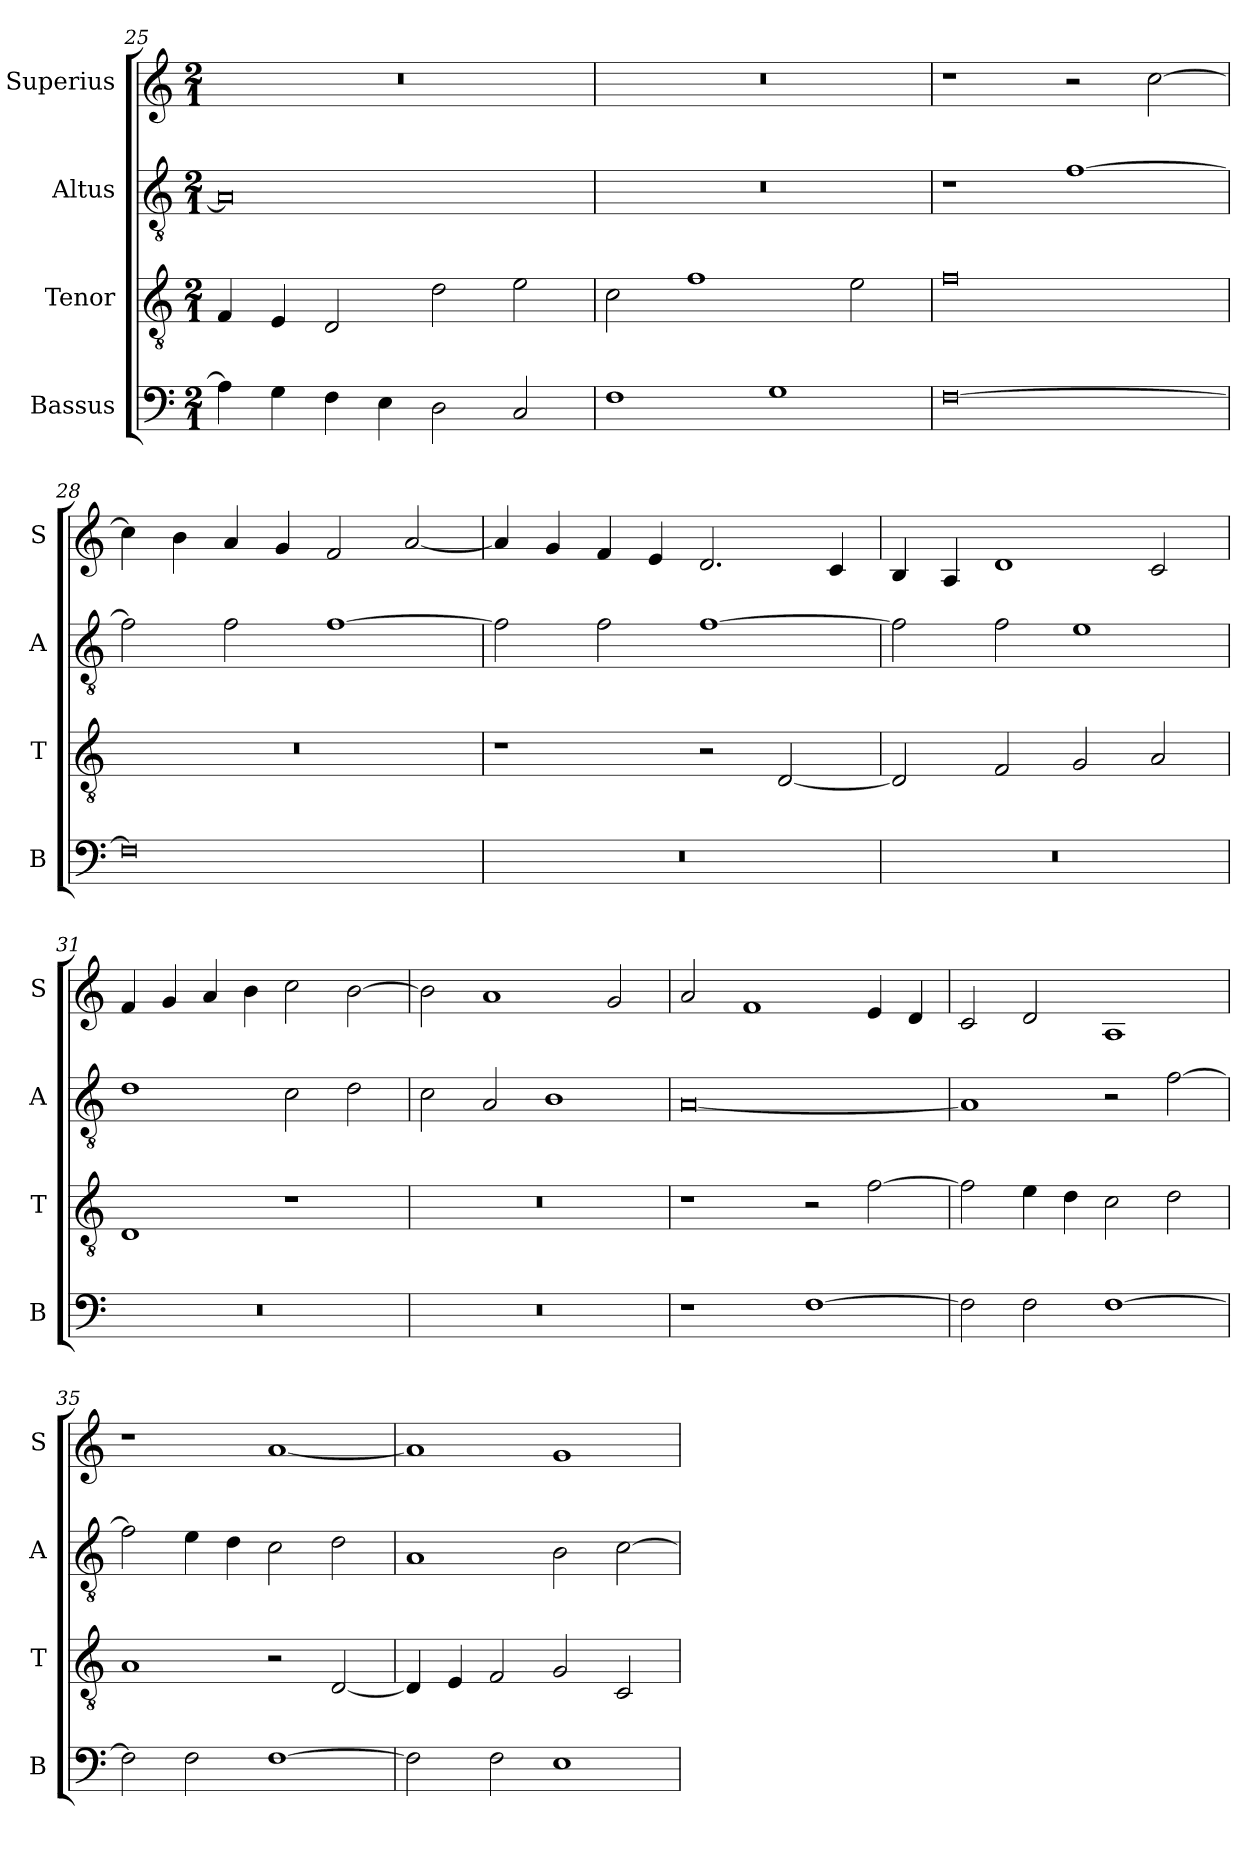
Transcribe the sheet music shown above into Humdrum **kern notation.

**kern	**kern	**kern	**kern
*part4	*part3	*part2	*part1
*staff4	*staff3	*staff2	*staff1
*I"Bassus	*I"Tenor	*I"Altus	*I"Superius
*I'B	*I'T	*I'A	*I'S
*clefF4	*clefGv2	*clefGv2	*clefG2
*k[]	*k[]	*k[]	*k[]
*M2/1	*M2/1	*M2/1	*M2/1
=25	=25	=25	=25
4A\]	4F/	0A]	0r
4G\	4E/	.	.
4F\	2D/	.	.
4E\	.	.	.
2D\	2d\	.	.
2C/	2e\	.	.
=26	=26	=26	=26
1F	2c\	0r	0r
.	1f	.	.
1G	.	.	.
.	2e\	.	.
=27	=27	=27	=27
[0F	0f	1r	1r
.	.	[1f	2r
.	.	.	[2cc\
=28	=28	=28	=28
0F]	0r	2f\]	4cc\]
.	.	.	4b\
.	.	2f\	4a/
.	.	.	4g/
.	.	[1f	2f/
.	.	.	[2a/
=29	=29	=29	=29
0r	1r	2f\]	4a/]
.	.	.	4g/
.	.	2f\	4f/
.	.	.	4e/
.	2r	[1f	2.d/
.	[2D/	.	.
.	.	.	4c/
=30	=30	=30	=30
0r	2D/]	2f\]	4B/
.	.	.	4A/
.	2F/	2f\	1d
.	2G/	1e	.
.	2A/	.	2c/
=31	=31	=31	=31
0r	1D	1d	4f/
.	.	.	4g/
.	.	.	4a/
.	.	.	4b\
.	1r	2c\	2cc\
.	.	2d\	[2b\
=32	=32	=32	=32
0r	0r	2c\	2b\]
.	.	2A/	1a
.	.	1B	.
.	.	.	2g/
=33	=33	=33	=33
1r	1r	[0A	2a/
.	.	.	1f
[1F	2r	.	.
.	[2f\	.	4e/
.	.	.	4d/
=34	=34	=34	=34
2F\]	2f\]	1A]	2c/
2F\	4e\	.	2d/
.	4d\	.	.
[1F	2c\	2r	1A
.	2d\	[2f\	.
=35	=35	=35	=35
2F\]	1A	2f\]	1r
2F\	.	4e\	.
.	.	4d\	.
[1F	2r	2c\	[1a
.	[2D/	2d\	.
=36	=36	=36	=36
2F\]	4D/]	1A	1a]
.	4E/	.	.
2F\	2F/	.	.
1E	2G/	2B\	1g
.	2C/	[2c\	.
=	=	=	=
*-	*-	*-	*-
